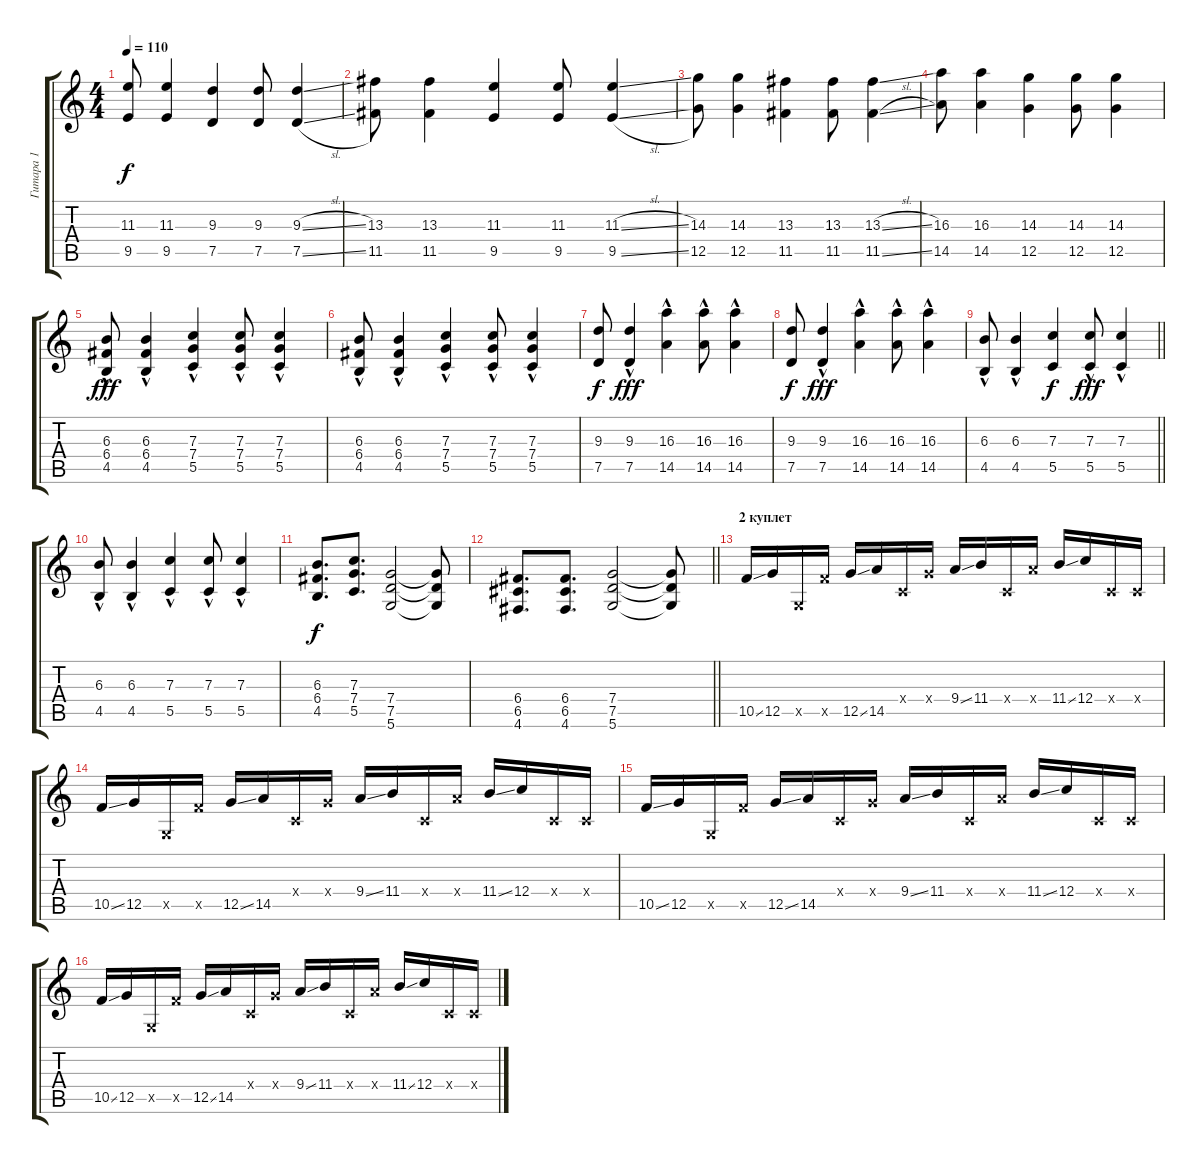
\track ("Гитара 1" "Гитара 1") {instrument distortionguitar}
\staff {score tabs}
\tuning (D4 A3 F3 C3 G2 D2) {hide}
\ts (4 4)
\tempo 110
\clef g2
\ks c
(11.3 9.5).8{dy f} (11.3 9.5).4 (9.3 7.5).4 (9.3 7.5).8 (9.3{sl} 7.5{sl}).4 |
(13.3 11.5).8 (13.3 11.5).4 (11.3 9.5).4 (11.3 9.5).8 (11.3{sl} 9.5{sl}).4 |
(14.3 12.5).8 (14.3 12.5).4 (13.3 11.5).4 (13.3 11.5).8 (13.3{sl} 11.5{sl}).4 |
(16.3 14.5).8 (16.3 14.5).4 (14.3 12.5).4 (14.3 12.5).8 (14.3 12.5).4 |
(6.3 6.4 4.5{hac}).8{dy fff} (6.3 6.4 4.5{hac}).4 (7.3 7.4 5.5{hac}).4 (7.3 7.4 5.5{hac}).8 (7.3 7.4 5.5{hac}).4 |
(6.3 6.4 4.5{hac}).8 (6.3 6.4 4.5{hac}).4 (7.3 7.4 5.5{hac}).4 (7.3 7.4 5.5{hac}).8 (7.3 7.4 5.5{hac}).4 |
(9.3 7.5).8{dy f} (9.3 7.5{hac}).4{dy fff} (16.3 14.5{hac}).4 (16.3 14.5{hac}).8 (16.3 14.5{hac}).4 |
(9.3 7.5).8{dy f} (9.3 7.5{hac}).4{dy fff} (16.3 14.5{hac}).4 (16.3 14.5{hac}).8 (16.3 14.5{hac}).4 |
\barLineRight lightlight
(6.3 4.5{hac}).8 (6.3 4.5{hac}).4 (7.3 5.5).4{dy f} (7.3 5.5{hac}).8{dy fff} (7.3 5.5{hac}).4 |
(6.3 4.5{hac}).8 (6.3 4.5{hac}).4 (7.3 5.5{hac}).4 (7.3 5.5{hac}).8 (7.3 5.5{hac}).4 |
(6.3 6.4 4.5).8{d dy f} (7.3 7.4 5.5).8{d} (7.4 7.5 5.6).2 (7.4{t} 7.5{t} 5.6{t}).8 |
\barLineRight lightlight
(6.4 6.5 4.6).8{d} (6.4 6.5 4.6).8{d} (7.4 7.5 5.6).2 (7.4{t} 7.5{t} 5.6{t}).8 |
\section ("" "2 куплет")
10.5{ss}.16 12.5.16 0.5{x}.16 10.5{x}.16 12.5{ss}.16 14.5.16 0.4{x}.16 7.4{x}.16 9.4{ss}.16 11.4.16 0.4{x}.16 9.4{x}.16 11.4{ss}.16 12.4.16 0.4{x}.16 0.4{x}.16 |
10.5{ss}.16 12.5.16 0.5{x}.16 10.5{x}.16 12.5{ss}.16 14.5.16 0.4{x}.16 7.4{x}.16 9.4{ss}.16 11.4.16 0.4{x}.16 9.4{x}.16 11.4{ss}.16 12.4.16 0.4{x}.16 0.4{x}.16 |
10.5{ss}.16 12.5.16 0.5{x}.16 10.5{x}.16 12.5{ss}.16 14.5.16 0.4{x}.16 7.4{x}.16 9.4{ss}.16 11.4.16 0.4{x}.16 9.4{x}.16 11.4{ss}.16 12.4.16 0.4{x}.16 0.4{x}.16 |
10.5{ss}.16 12.5.16 0.5{x}.16 10.5{x}.16 12.5{ss}.16 14.5.16 0.4{x}.16 7.4{x}.16 9.4{ss}.16 11.4.16 0.4{x}.16 9.4{x}.16 11.4{ss}.16 12.4.16 0.4{x}.16 0.4{x}.16
